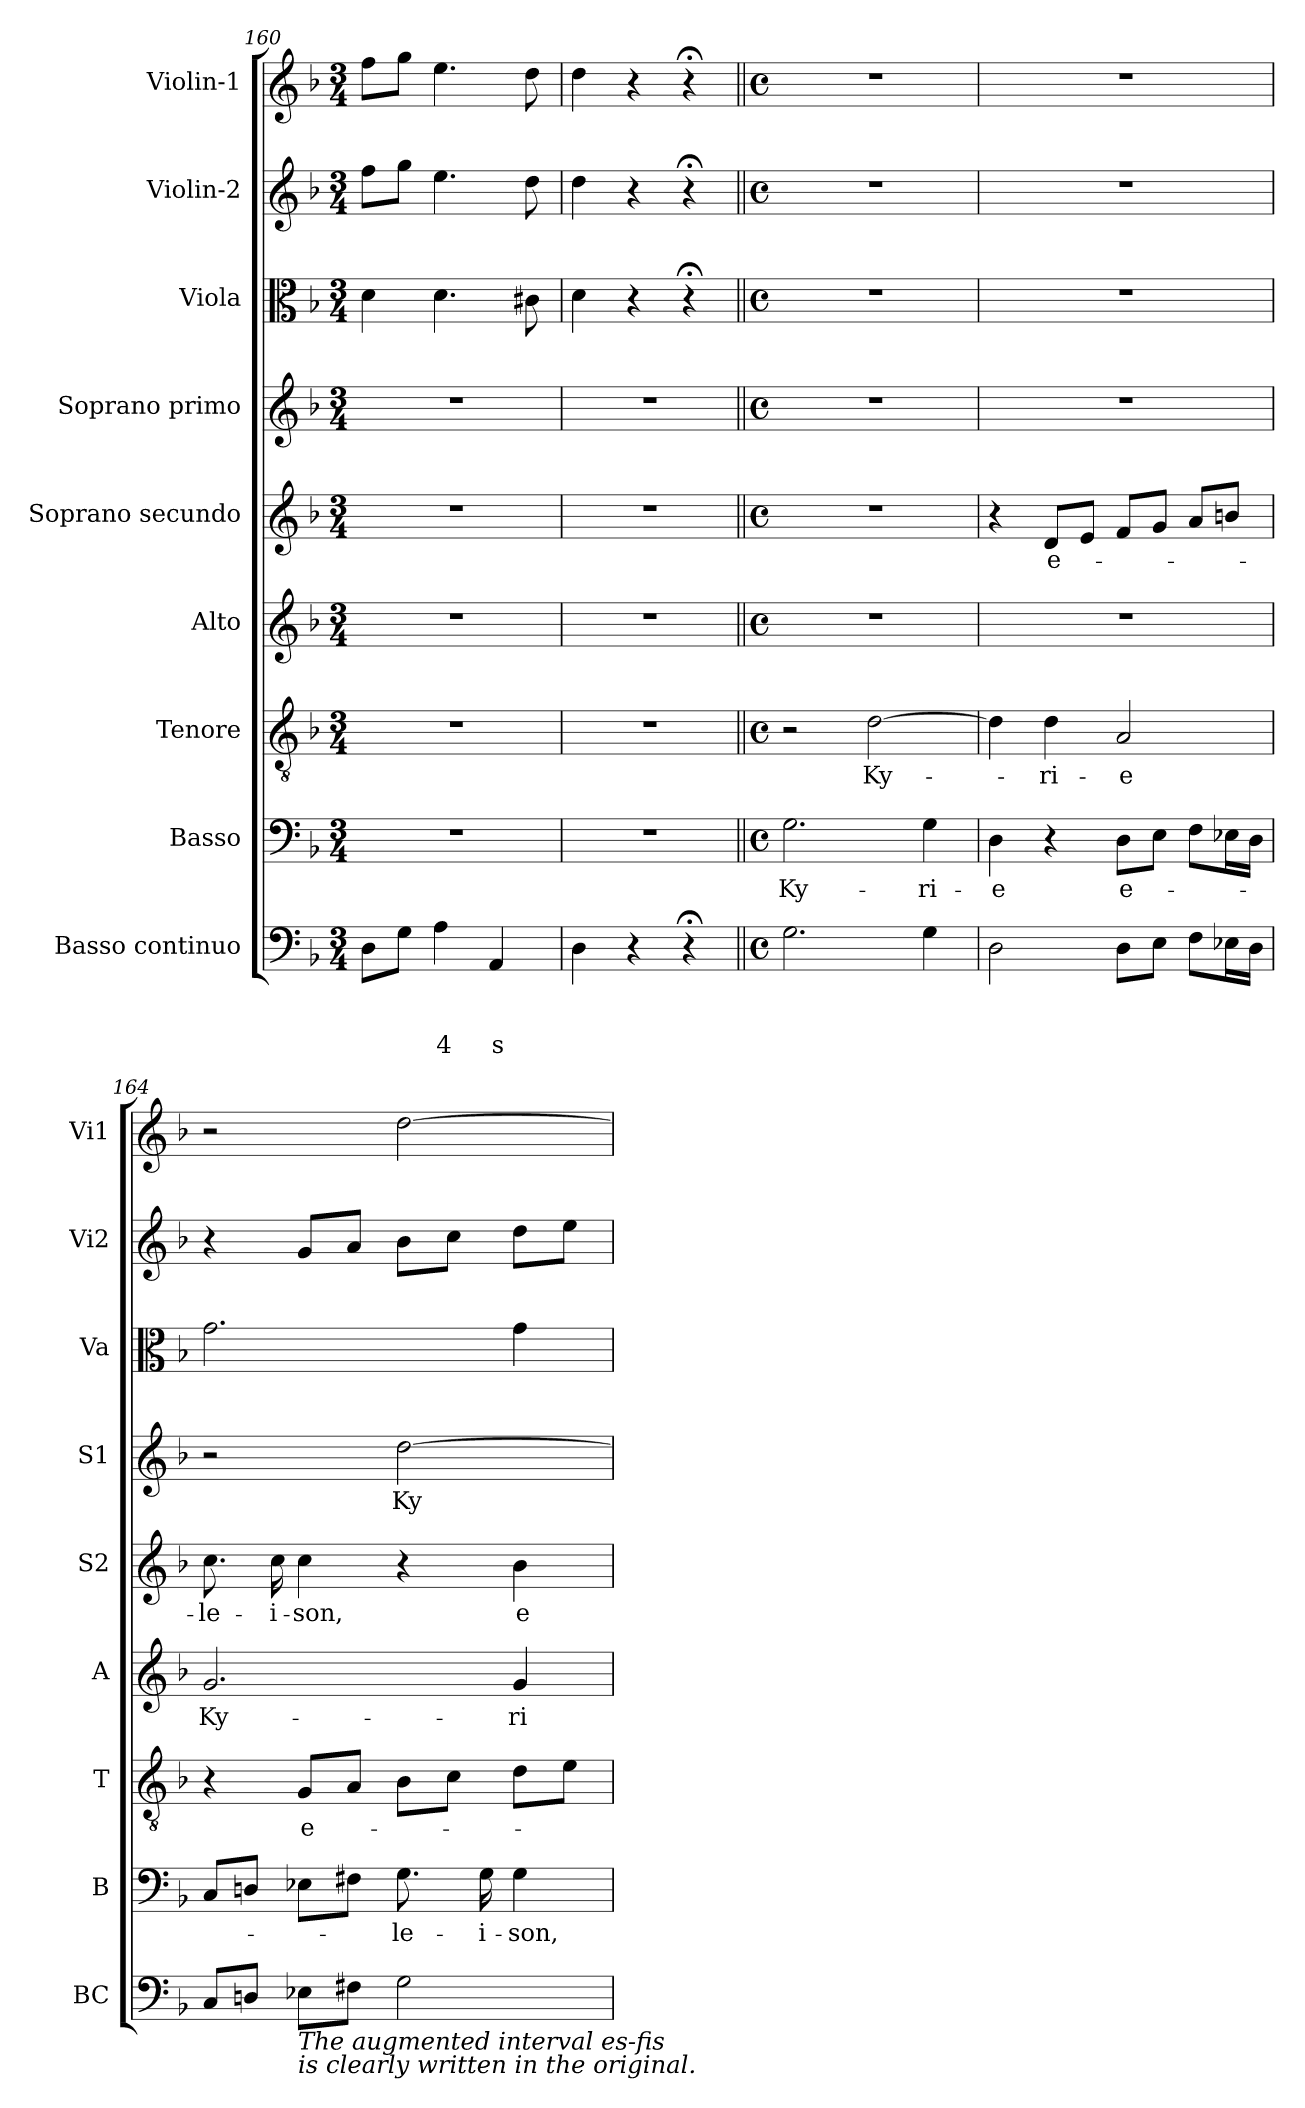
**kern	**text	**text	**text	**kern	**text	**kern	**text	**kern	**text	**kern	**text	**kern	**text	**kern	**kern	**kern
*part9	*part9	*part9	*part9	*part8	*part8	*part7	*part7	*part6	*part6	*part5	*part5	*part4	*part4	*part3	*part2	*part1
*staff9	*staff9	*staff9	*staff9	*staff8	*staff8	*staff7	*staff7	*staff6	*staff6	*staff5	*staff5	*staff4	*staff4	*staff3	*staff2	*staff1
*I"Basso continuo	*	*	*	*I"Basso	*	*I"Tenore	*	*I"Alto	*	*I"Soprano secundo	*	*I"Soprano primo	*	*I"Viola	*I"Violin-2	*I"Violin-1
*I'BC	*	*	*	*I'B	*	*I'T	*	*I'A	*	*I'S2	*	*I'S1	*	*I'Va	*I'Vi2	*I'Vi1
*clefF4	*	*	*	*clefF4	*	*clefGv2	*	*clefG2	*	*clefG2	*	*clefG2	*	*clefC3	*clefG2	*clefG2
*k[b-]	*	*	*	*k[b-]	*	*k[b-]	*	*k[b-]	*	*k[b-]	*	*k[b-]	*	*k[b-]	*k[b-]	*k[b-]
*F:	*	*	*	*F:	*	*F:	*	*F:	*	*F:	*	*F:	*	*F:	*F:	*F:
*M3/4	*	*	*	*M3/4	*	*M3/4	*	*M3/4	*	*M3/4	*	*M3/4	*	*M3/4	*M3/4	*M3/4
=160	=160	=160	=160	=160	=160	=160	=160	=160	=160	=160	=160	=160	=160	=160	=160	=160
8D\L	.	.	.	2.r	.	2.r	.	2.r	.	2.r	.	2.r	.	4d\	8ff\L	8ff\L
8G\J	.	.	.	.	.	.	.	.	.	.	.	.	.	.	8gg\J	8gg\J
!	!	!	!LO:LY:b	!	!	!	!	!	!	!	!	!	!	!	!	!
4A\	.	.	4	.	.	.	.	.	.	.	.	.	.	4.d\	4.ee\	4.ee\
!	!	!	!LO:LY:b	!	!	!	!	!	!	!	!	!	!	!	!	!
4AA/	.	.	s	.	.	.	.	.	.	.	.	.	.	.	.	.
.	.	.	.	.	.	.	.	.	.	.	.	.	.	8c#X\	8dd\	8dd\
=161	=161	=161	=161	=161	=161	=161	=161	=161	=161	=161	=161	=161	=161	=161	=161	=161
4D\	.	.	.	2.r	.	2.r	.	2.r	.	2.r	.	2.r	.	4d\	4dd\	4dd\
4r	.	.	.	.	.	.	.	.	.	.	.	.	.	4r	4r	4r
4r;<	.	.	.	.	.	.	.	.	.	.	.	.	.	4r;<	4r;<	4r;<
!!LO:PB:g=z
=162||	=162||	=162||	=162||	=162||	=162||	=162||	=162||	=162||	=162||	=162||	=162||	=162||	=162||	=162||	=162||	=162||
*M4/4	*	*	*	*M4/4	*	*M4/4	*	*M4/4	*	*M4/4	*	*M4/4	*	*M4/4	*M4/4	*M4/4
*met(c)	*	*	*	*met(c)	*	*met(c)	*	*met(c)	*	*met(c)	*	*met(c)	*	*met(c)	*met(c)	*met(c)
!	!	!	!	!	!LO:LY:b	!	!	!	!	!	!	!	!	!	!	!
2.G\	.	.	.	2.G\	Ky-	2r	.	1r	.	1r	.	1r	.	1r	1r	1r
!	!	!	!	!	!	!	!LO:LY:b	!	!	!	!	!	!	!	!	!
.	.	.	.	.	.	[2d\	Ky-	.	.	.	.	.	.	.	.	.
!	!	!	!	!	!LO:LY:b	!	!	!	!	!	!	!	!	!	!	!
4G\	.	.	.	4G\	-ri-	.	.	.	.	.	.	.	.	.	.	.
=163	=163	=163	=163	=163	=163	=163	=163	=163	=163	=163	=163	=163	=163	=163	=163	=163
!	!	!	!	!	!LO:LY:b	!	!	!	!	!	!	!	!	!	!	!
2D\	.	.	.	4D\	-e	4d\]	.	1r	.	4r	.	1r	.	1r	1r	1r
!	!	!	!	!	!	!	!LO:LY:b	!	!	!	!LO:LY:b	!	!	!	!	!
.	.	.	.	4r	.	4d\	-ri-	.	.	8d/L	e-	.	.	.	.	.
.	.	.	.	.	.	.	.	.	.	8e/J	.	.	.	.	.	.
!	!	!	!	!	!LO:LY:b	!	!LO:LY:b	!	!	!	!	!	!	!	!	!
8D\L	.	.	.	8D\L	e-	2A/	-e	.	.	8f/L	.	.	.	.	.	.
8E\J	.	.	.	8E\J	.	.	.	.	.	8g/J	.	.	.	.	.	.
8F\L	.	.	.	8F\L	.	.	.	.	.	8a/L	.	.	.	.	.	.
16E-X\L	.	.	.	16E-X\L	.	.	.	.	.	8bn/J	.	.	.	.	.	.
16D\JJ	.	.	.	16D\JJ	.	.	.	.	.	.	.	.	.	.	.	.
=164	=164	=164	=164	=164	=164	=164	=164	=164	=164	=164	=164	=164	=164	=164	=164	=164
!	!	!	!	!	!	!	!	!	!LO:LY:b	!	!LO:LY:b	!	!	!	!	!
8C/L	.	.	.	8C/L	.	4r	.	2.g/	Ky-	8.cc\	-le-	2r	.	2.g\	4r	2r
8Dni/J	.	.	.	8Dni/J	.	.	.	.	.	.	.	.	.	.	.	.
!	!	!	!	!	!	!	!	!	!	!	!LO:LY:b	!	!	!	!	!
.	.	.	.	.	.	.	.	.	.	16cc\	-i-	.	.	.	.	.
!LO:TX:b:i:t=The augmented interval es-fis\nis clearly written in the original.	!	!	!	!	!	!	!	!	!	!	!	!	!	!	!	!
!	!	!	!	!	!	!	!LO:LY:b	!	!	!	!LO:LY:b	!	!	!	!	!
8E-X\L	.	.	.	8E-X\L	.	8G/L	e-	.	.	4cc\	-son,	.	.	.	8g/L	.
8F#X\J	.	.	.	8F#X\J	.	8A/J	.	.	.	.	.	.	.	.	8a/J	.
!	!	!	!	!	!LO:LY:b	!	!	!	!	!	!	!	!LO:LY:b	!	!	!
2G\	.	.	.	8.G\	-le-	8B-\L	.	.	.	4r	.	[2dd\	Ky-	.	8b-\L	[2dd\
.	.	.	.	.	.	8c\J	.	.	.	.	.	.	.	.	8cc\J	.
!	!	!	!	!	!LO:LY:b	!	!	!	!	!	!	!	!	!	!	!
.	.	.	.	16G\	-i-	.	.	.	.	.	.	.	.	.	.	.
!	!	!	!	!	!LO:LY:b	!	!	!	!LO:LY:b	!	!LO:LY:b	!	!	!	!	!
.	.	.	.	4G\	-son,	8d\L	.	4g/	-ri-	4b-\	e-	.	.	4g\	8dd\L	.
.	.	.	.	.	.	8e\J	.	.	.	.	.	.	.	.	8ee\J	.
=	=	=	=	=	=	=	=	=	=	=	=	=	=	=	=	=
*-	*-	*-	*-	*-	*-	*-	*-	*-	*-	*-	*-	*-	*-	*-	*-	*-
